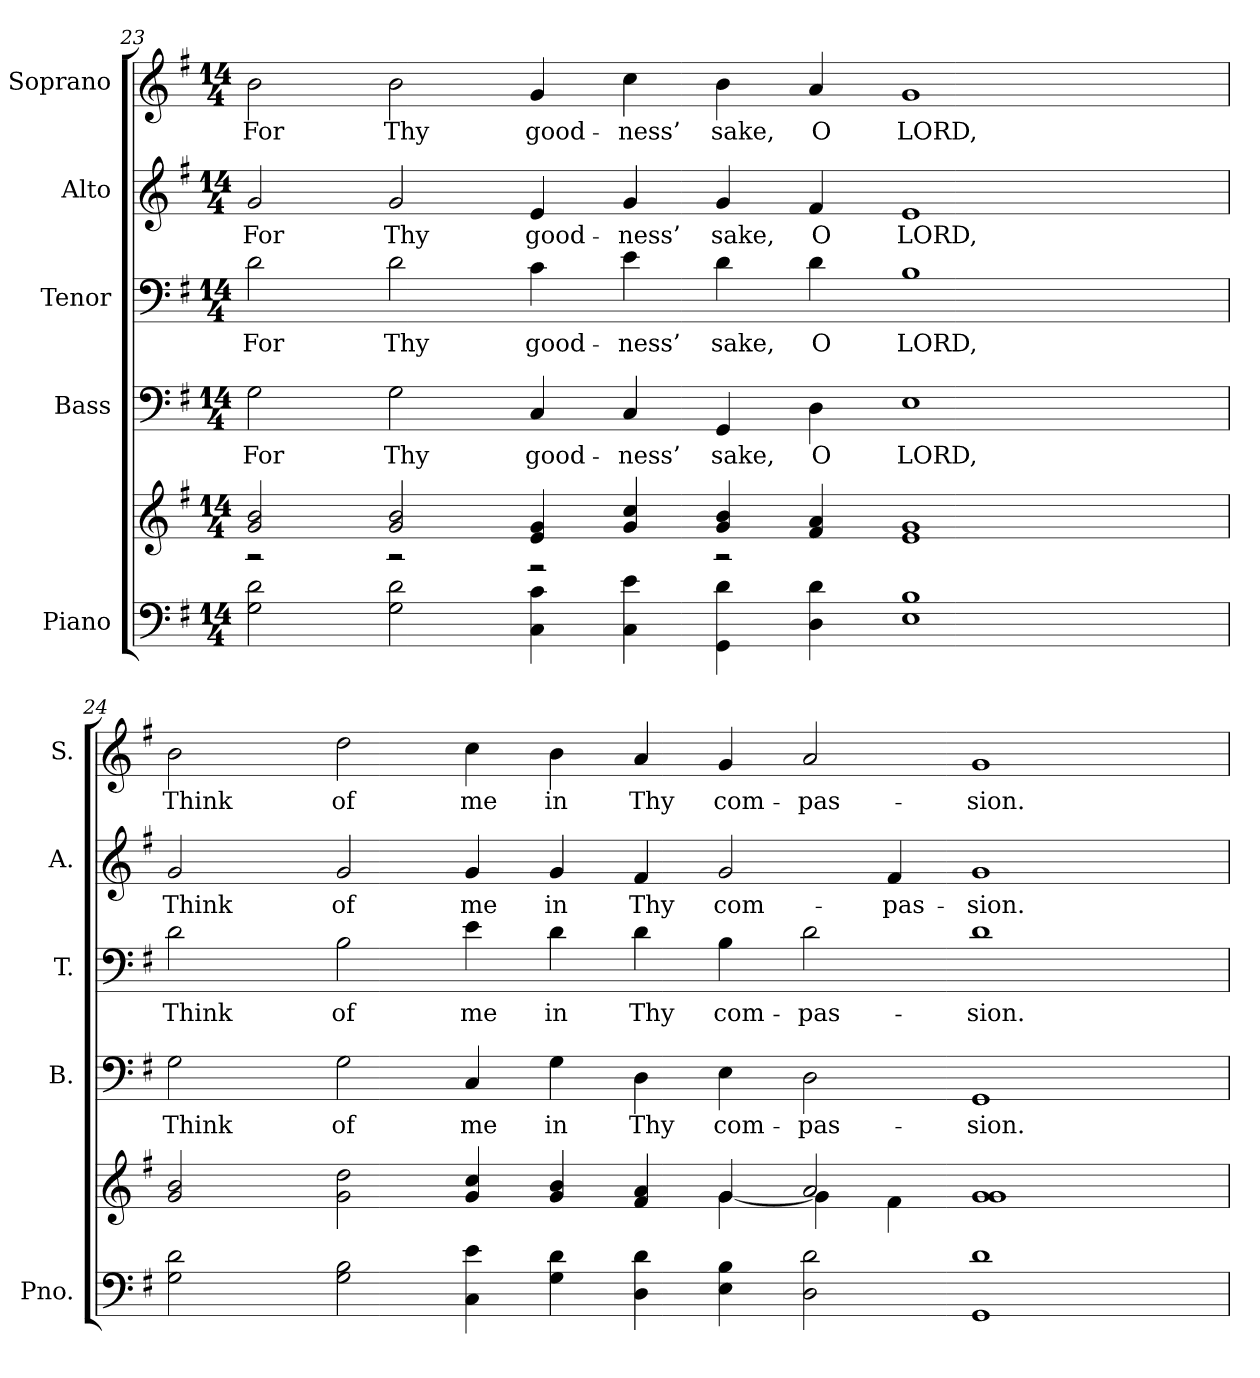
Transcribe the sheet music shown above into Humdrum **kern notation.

**kern	**kern	**kern	**text	**kern	**text	**kern	**text	**kern	**text
*part5	*part5	*part4	*part4	*part3	*part3	*part2	*part2	*part1	*part1
*staff6	*staff5	*staff4	*staff4	*staff3	*staff3	*staff2	*staff2	*staff1	*staff1
*I"Piano	*	*I"Bass	*	*I"Tenor	*	*I"Alto	*	*I"Soprano	*
*I'Pno.	*	*I'B.	*	*I'T.	*	*I'A.	*	*I'S.	*
!!LO:PB:g=z
*clefF4	*clefG2	*clefF4	*	*clefF4	*	*clefG2	*	*clefG2	*
*k[f#]	*k[f#]	*k[f#]	*	*k[f#]	*	*k[f#]	*	*k[f#]	*
*G:	*G:	*G:	*	*G:	*	*G:	*	*G:	*
*M14/4	*M14/4	*M14/4	*	*M14/4	*	*M14/4	*	*M14/4	*
=23	=23	=23	=23	=23	=23	=23	=23	=23	=23
*	*^	*	*	*	*	*	*	*	*
!	!	!	!	!LO:LY:b:color=#000000	!	!	!	!	!	!
!	!	!	!	!	!	!LO:LY:b:color=#000000	!	!	!	!
!	!	!	!	!	!	!	!	!LO:LY:b:color=#000000	!	!
!	!	!	!	!	!	!	!	!	!	!LO:LY:b:color=#000000
2Gi\ 2di	2gi/ 2bi	2r	2Gi\	For	2di\	For	2gi/	For	2bi\	For
!	!	!	!	!LO:LY:b:color=#000000	!	!	!	!	!	!
!	!	!	!	!	!	!LO:LY:b:color=#000000	!	!	!	!
!	!	!	!	!	!	!	!	!LO:LY:b:color=#000000	!	!
!	!	!	!	!	!	!	!	!	!	!LO:LY:b:color=#000000
2Gi\ 2di	2gi/ 2bi	2r	2Gi\	Thy	2di\	Thy	2gi/	Thy	2bi\	Thy
!	!	!	!	!LO:LY:b:color=#000000	!	!	!	!	!	!
!	!	!	!	!	!	!LO:LY:b:color=#000000	!	!	!	!
!	!	!	!	!	!	!	!	!LO:LY:b:color=#000000	!	!
!	!	!	!	!	!	!	!	!	!	!LO:LY:b:color=#000000
4Ci\ 4ci	4ei/ 4gi	2r	4Ci/	good-	4ci\	good-	4ei/	good-	4gi/	good-
!	!	!	!	!LO:LY:b:color=#000000	!	!	!	!	!	!
!	!	!	!	!	!	!LO:LY:b:color=#000000	!	!	!	!
!	!	!	!	!	!	!	!	!LO:LY:b:color=#000000	!	!
!	!	!	!	!	!	!	!	!	!	!LO:LY:b:color=#000000
4Ci\ 4ei	4gi/ 4cci	.	4Ci/	-ness’	4ei\	-ness’	4gi/	-ness’	4cci\	-ness’
!	!	!	!	!LO:LY:b:color=#000000	!	!	!	!	!	!
!	!	!	!	!	!	!LO:LY:b:color=#000000	!	!	!	!
!	!	!	!	!	!	!	!	!LO:LY:b:color=#000000	!	!
!	!	!	!	!	!	!	!	!	!	!LO:LY:b:color=#000000
4GGi\ 4di	4gi/ 4bi	2r	4GGi/	sake,	4di\	sake,	4gi/	sake,	4bi\	sake,
!	!	!	!	!LO:LY:b:color=#000000	!	!	!	!	!	!
!	!	!	!	!	!	!LO:LY:b:color=#000000	!	!	!	!
!	!	!	!	!	!	!	!	!LO:LY:b:color=#000000	!	!
!	!	!	!	!	!	!	!	!	!	!LO:LY:b:color=#000000
4Di\ 4di	4f#i/ 4ai	.	4Di\	O	4di\	O	4f#i/	O	4ai/	O
!	!	!	!	!LO:LY:b:color=#000000	!	!	!	!	!	!
!	!	!	!	!	!	!LO:LY:b:color=#000000	!	!	!	!
!	!	!	!	!	!	!	!	!LO:LY:b:color=#000000	!	!
!	!	!	!	!	!	!	!	!	!	!LO:LY:b:color=#000000
1Ei 1Bi	1ei 1gi	2ryy	1Ei	LORD,	1Bi	LORD,	1ei	LORD,	1gi	LORD,
.	.	4ryy	.	.	.	.	.	.	.	.
.	.	4ryy	.	.	.	.	.	.	.	.
=24	=24	=24	=24	=24	=24	=24	=24	=24	=24	=24
!	!	!	!	!LO:LY:b:color=#000000	!	!	!	!	!	!
!	!	!	!	!	!	!LO:LY:b:color=#000000	!	!	!	!
!	!	!	!	!	!	!	!	!LO:LY:b:color=#000000	!	!
!	!	!	!	!	!	!	!	!	!	!LO:LY:b:color=#000000
2Gi\ 2di	2gi/ 2bi	4ryy	2Gi\	Think	2di\	Think	2gi/	Think	2bi\	Think
.	.	4ryy	.	.	.	.	.	.	.	.
!	!	!	!	!LO:LY:b:color=#000000	!	!	!	!	!	!
!	!	!	!	!	!	!LO:LY:b:color=#000000	!	!	!	!
!	!	!	!	!	!	!	!	!LO:LY:b:color=#000000	!	!
!	!	!	!	!	!	!	!	!	!	!LO:LY:b:color=#000000
2Gi\ 2Bi	2gi\ 2ddi	2ryy	2Gi\	of	2Bi\	of	2gi/	of	2ddi\	of
!	!	!	!	!LO:LY:b:color=#000000	!	!	!	!	!	!
!	!	!	!	!	!	!LO:LY:b:color=#000000	!	!	!	!
!	!	!	!	!	!	!	!	!LO:LY:b:color=#000000	!	!
!	!	!	!	!	!	!	!	!	!	!LO:LY:b:color=#000000
4Ci\ 4ei	4gi/ 4cci	2ryy	4Ci/	me	4ei\	me	4gi/	me	4cci\	me
!	!	!	!	!LO:LY:b:color=#000000	!	!	!	!	!	!
!	!	!	!	!	!	!LO:LY:b:color=#000000	!	!	!	!
!	!	!	!	!	!	!	!	!LO:LY:b:color=#000000	!	!
!	!	!	!	!	!	!	!	!	!	!LO:LY:b:color=#000000
4Gi\ 4di	4gi/ 4bi	.	4Gi\	in	4di\	in	4gi/	in	4bi\	in
!	!	!	!	!LO:LY:b:color=#000000	!	!	!	!	!	!
!	!	!	!	!	!	!LO:LY:b:color=#000000	!	!	!	!
!	!	!	!	!	!	!	!	!LO:LY:b:color=#000000	!	!
!	!	!	!	!	!	!	!	!	!	!LO:LY:b:color=#000000
4Di\ 4di	4f#i/ 4ai	4ryy	4Di\	Thy	4di\	Thy	4f#i/	Thy	4ai/	Thy
!	!	!	!	!LO:LY:b:color=#000000	!	!	!	!	!	!
!	!	!	!	!	!	!LO:LY:b:color=#000000	!	!	!	!
!	!	!	!	!	!	!	!	!LO:LY:b:color=#000000	!	!
!	!	!	!	!	!	!	!	!	!	!LO:LY:b:color=#000000
4Ei\ 4Bi	4gi/	[<4gi\	4Ei\	com-	4Bi\	com-	2gi/	com-	4gi/	com-
!	!	!	!	!LO:LY:b:color=#000000	!	!	!	!	!	!
!	!	!	!	!	!	!LO:LY:b:color=#000000	!	!	!	!
!	!	!	!	!	!	!	!	!	!	!LO:LY:b:color=#000000
2Di\ 2di	2ai/	4gi\]	2Di\	-pas-	2di\	-pas-	.	.	2ai/	-pas-
!	!	!	!	!	!	!	!	!LO:LY:b:color=#000000	!	!
.	.	4f#i\	.	.	.	.	4f#i/	-pas-	.	.
!	!	!	!	!LO:LY:b:color=#000000	!	!	!	!	!	!
!	!	!	!	!	!	!LO:LY:b:color=#000000	!	!	!	!
!	!	!	!	!	!	!	!	!LO:LY:b:color=#000000	!	!
!	!	!	!	!	!	!	!	!	!	!LO:LY:b:color=#000000
1GGi 1di	1gi 1gi	2ryy	1GGi	-sion.	1di	-sion.	1gi	-sion.	1gi	-sion.
.	.	2ryy	.	.	.	.	.	.	.	.
*	*v	*v	*	*	*	*	*	*	*	*
=	=	=	=	=	=	=	=	=	=
*-	*-	*-	*-	*-	*-	*-	*-	*-	*-
